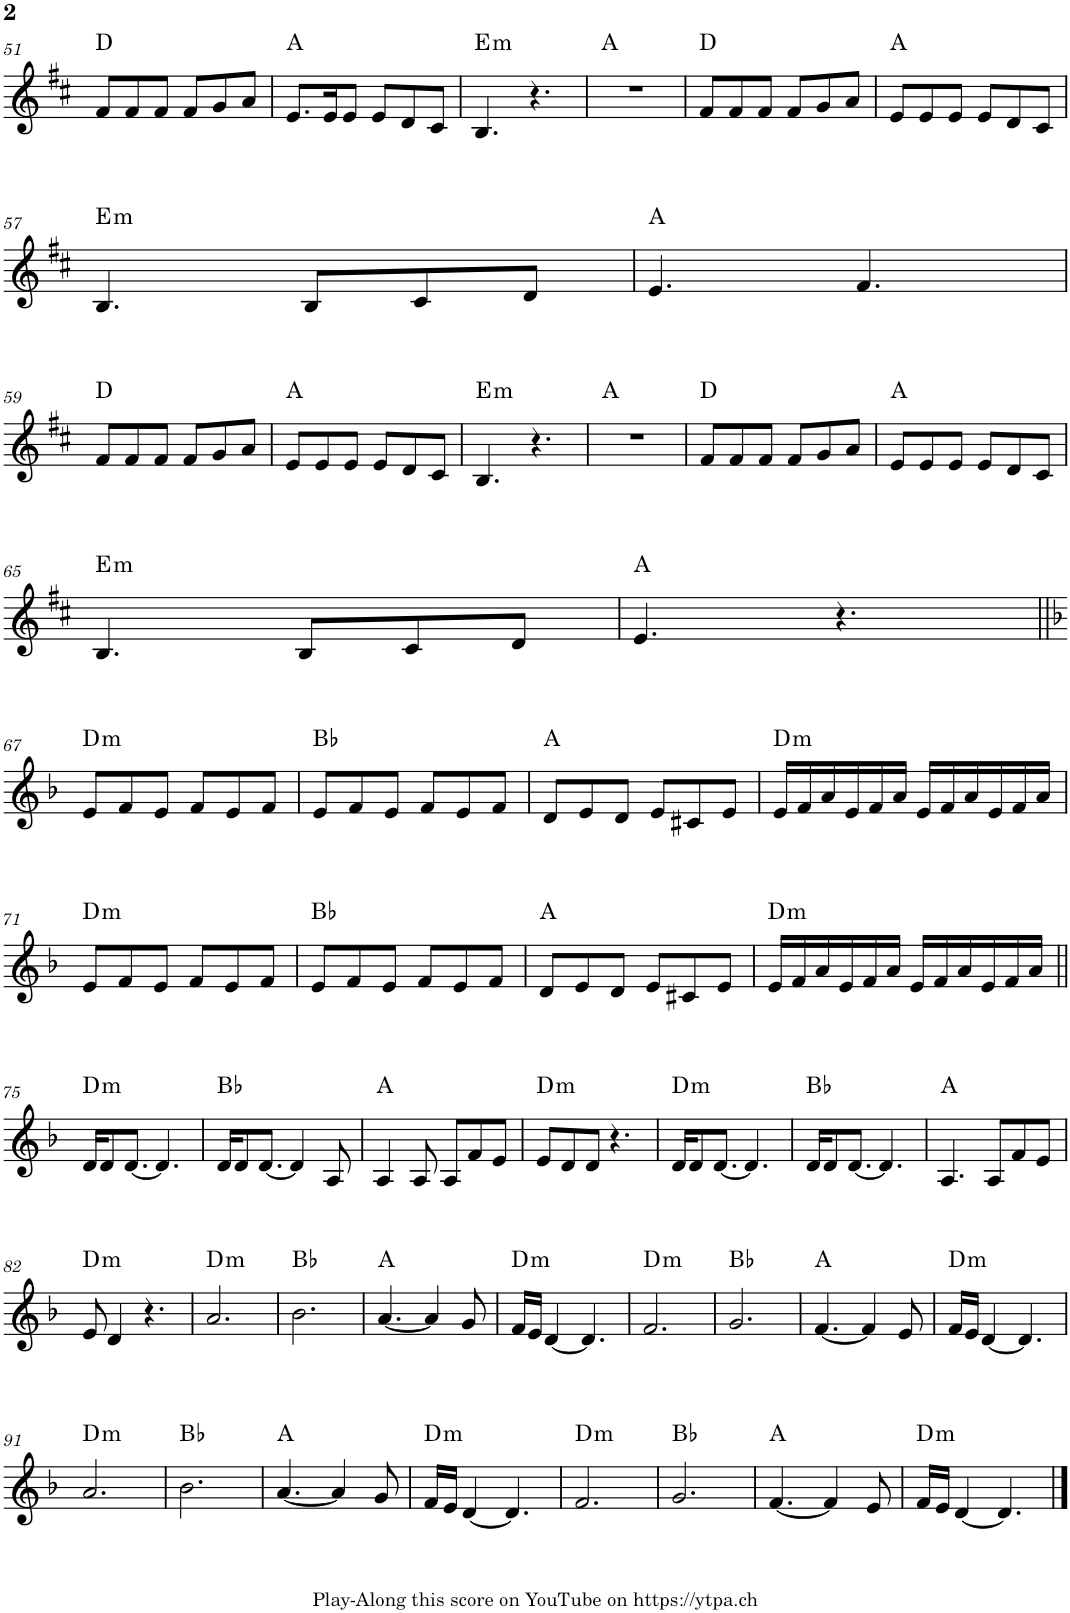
**kern	**harte
*part1	*part1
*staff1	*
*I"Piano	*
*I'Pno.	*
!!LO:PB:g=z
*clefG2	*
*k[f#c#]	*
*M6/8	*
=51	=51
8f#/L	D:maj
8f#/	.
8f#/J	.
8f#/L	.
8g/	.
8a/J	.
=52	=52
8.e/L	A:maj
16e/K	.
8e/J	.
8e/L	.
8d/	.
8c#/J	.
=53	=53
!	!LO:H:kt=m
4.B/	E:min
4.r	.
=54	=54
2.r	A:maj
=55	=55
8f#/L	D:maj
8f#/	.
8f#/J	.
8f#/L	.
8g/	.
8a/J	.
=56	=56
8e/L	A:maj
8e/	.
8e/J	.
8e/L	.
8d/	.
8c#/J	.
!!LO:LB:g=z
=57	=57
!	!LO:H:kt=m
4.B/	E:min
8B/L	.
8c#/	.
8d/J	.
=58	=58
4.e/	A:maj
4.f#/	.
!!LO:LB:g=z
=59	=59
8f#/L	D:maj
8f#/	.
8f#/J	.
8f#/L	.
8g/	.
8a/J	.
=60	=60
8e/L	A:maj
8e/	.
8e/J	.
8e/L	.
8d/	.
8c#/J	.
=61	=61
!	!LO:H:kt=m
4.B/	E:min
4.r	.
=62	=62
2.r	A:maj
=63	=63
8f#/L	D:maj
8f#/	.
8f#/J	.
8f#/L	.
8g/	.
8a/J	.
=64	=64
8e/L	A:maj
8e/	.
8e/J	.
8e/L	.
8d/	.
8c#/J	.
!!LO:LB:g=z
=65	=65
!	!LO:H:kt=m
4.B/	E:min
8B/L	.
8c#/	.
8d/J	.
=66	=66
4.e/	A:maj
4.r	.
!!LO:LB:g=z
=67||	=67||
*k[b-]	*
!	!LO:H:kt=m
8e/L	D:min
8f/	.
8e/J	.
8f/L	.
8e/	.
8f/J	.
=68	=68
8e/L	Bb:maj
8f/	.
8e/J	.
8f/L	.
8e/	.
8f/J	.
=69	=69
8d/L	A:maj
8e/	.
8d/J	.
8e/L	.
8c#X/	.
8e/J	.
=70	=70
!	!LO:H:kt=m
16e/LL	D:min
16f/	.
16a/	.
16e/	.
16f/	.
16a/JJ	.
16e/LL	.
16f/	.
16a/	.
16e/	.
16f/	.
16a/JJ	.
!!LO:LB:g=z
=71	=71
!	!LO:H:kt=m
8e/L	D:min
8f/	.
8e/J	.
8f/L	.
8e/	.
8f/J	.
=72	=72
8e/L	Bb:maj
8f/	.
8e/J	.
8f/L	.
8e/	.
8f/J	.
=73	=73
8d/L	A:maj
8e/	.
8d/J	.
8e/L	.
8c#X/	.
8e/J	.
=74	=74
!	!LO:H:kt=m
16e/LL	D:min
16f/	.
16a/	.
16e/	.
16f/	.
16a/JJ	.
16e/LL	.
16f/	.
16a/	.
16e/	.
16f/	.
16a/JJ	.
!!LO:LB:g=z
=75||	=75||
!	!LO:H:kt=m
16d/KL	D:min
8d/	.
[8.d/J	.
4.d/]	.
=76	=76
16d/KL	Bb:maj
8d/	.
[8.d/J	.
4d/]	.
8A/	.
=77	=77
4A/	A:maj
8A/	.
8A/L	.
8f/	.
8e/J	.
=78	=78
!	!LO:H:kt=m
8e/L	D:min
8d/	.
8d/J	.
4.r	.
=79	=79
!	!LO:H:kt=m
16d/KL	D:min
8d/	.
[8.d/J	.
4.d/]	.
=80	=80
16d/KL	Bb:maj
8d/	.
[8.d/J	.
4.d/]	.
=81	=81
4.A/	A:maj
8A/L	.
8f/	.
8e/J	.
!!LO:LB:g=z
=82	=82
!	!LO:H:kt=m
8e/	D:min
4d/	.
4.r	.
=83	=83
!	!LO:H:kt=m
2.a/	D:min
=84	=84
2.b-\	Bb:maj
=85	=85
[4.a/	A:maj
4a/]	.
8g/	.
=86	=86
!	!LO:H:kt=m
16f/LL	D:min
16e/JJ	.
[4d/	.
4.d/]	.
=87	=87
!	!LO:H:kt=m
2.f/	D:min
=88	=88
2.g/	Bb:maj
=89	=89
[4.f/	A:maj
4f/]	.
8e/	.
=90	=90
!	!LO:H:kt=m
16f/LL	D:min
16e/JJ	.
[4d/	.
4.d/]	.
!!LO:LB:g=z
=91	=91
!	!LO:H:kt=m
2.a/	D:min
=92	=92
2.b-\	Bb:maj
=93	=93
[4.a/	A:maj
4a/]	.
8g/	.
=94	=94
!	!LO:H:kt=m
16f/LL	D:min
16e/JJ	.
[4d/	.
4.d/]	.
=95	=95
!	!LO:H:kt=m
2.f/	D:min
=96	=96
2.g/	Bb:maj
=97	=97
[4.f/	A:maj
4f/]	.
8e/	.
=98	=98
!	!LO:H:kt=m
16f/LL	D:min
16e/JJ	.
[4d/	.
4.d/]	.
==	==
*-	*-
